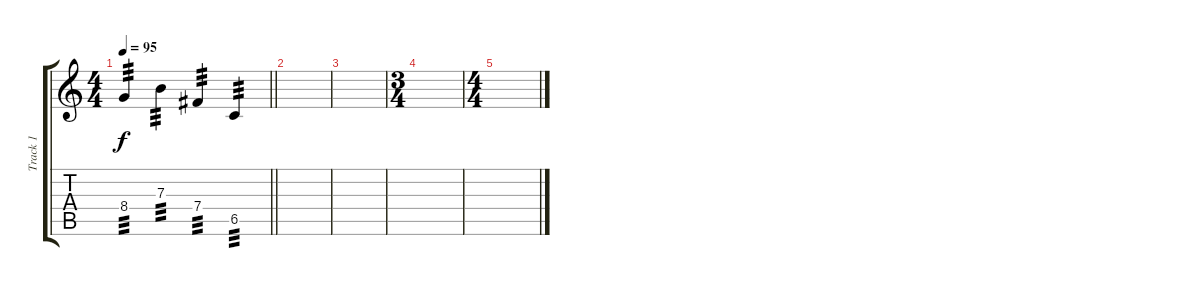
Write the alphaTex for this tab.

\track ("Track 1" "Track 1") {instrument overdrivenguitar}
\staff {score tabs}
\tuning (Db4 Ab3 E3 B2 Gb2 B1) {hide}
\ts (4 4)
\tempo 95
\clef g2
\barLineRight lightlight
\ks c
8.4.4{tp 3 dy f} 7.3.4{tp 3} 7.4.4{tp 3} 6.5.4{tp 3} |
|
|
\ts (3 4)
|
\ts (4 4)
